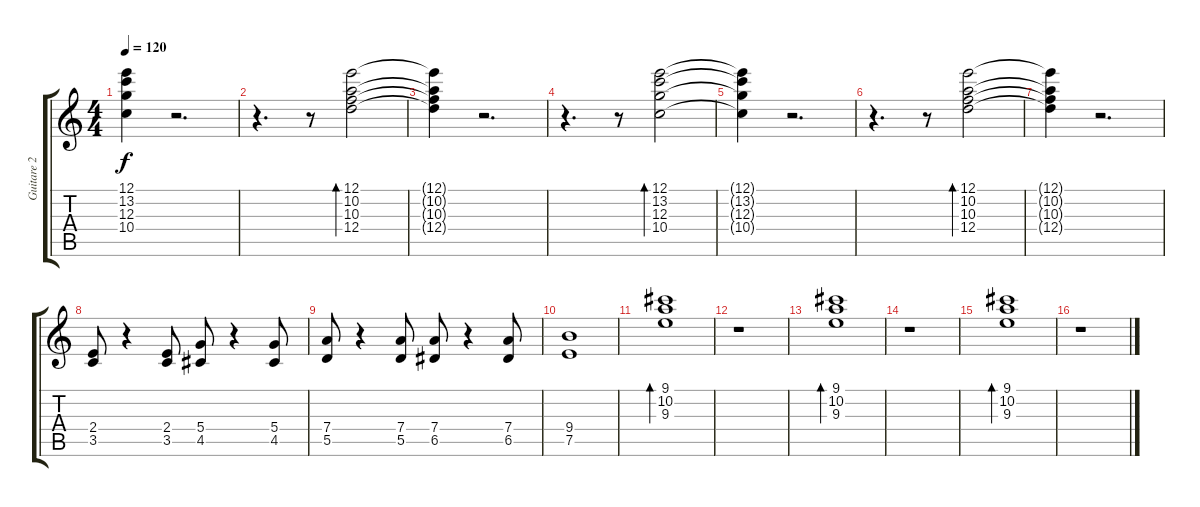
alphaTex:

\track ("Guitare 2" "Guitare 2") {instrument electricguitarclean}
\staff {score tabs}
\tuning (E4 B3 G3 D3 A2 E2) {hide}
\ts (4 4)
\tempo 120
\clef g2
\ks c
(12.1{t} 13.2{t} 12.3{t} 10.4{t}).4{dy f} r.2{d} |
r.4{d} r.8 (12.1 10.2 10.3 12.4).2{bd 240} |
(12.1{t} 10.2{t} 10.3{t} 12.4{t}).4 r.2{d} |
r.4{d} r.8 (12.1 13.2 12.3 10.4).2{bd 240} |
(12.1{t} 13.2{t} 12.3{t} 10.4{t}).4 r.2{d} |
r.4{d} r.8 (12.1 10.2 10.3 12.4).2{bd 240} |
(12.1{t} 10.2{t} 10.3{t} 12.4{t}).4 r.2{d} |
(2.4 3.5).8{instrument overdrivenguitar} r.4 (2.4 3.5).8 (5.4 4.5).8 r.4 (5.4 4.5).8 |
(7.4 5.5).8 r.4 (7.4 5.5).8 (7.4 6.5).8 r.4 (7.4 6.5).8 |
(9.4 7.5).1 |
(9.1 10.2 9.3).1{bd 240 instrument electricguitarclean} |
r.1 |
(9.1 10.2 9.3).1{bd 240} |
r.1 |
(9.1 10.2 9.3).1{bd 240} |
r.1
